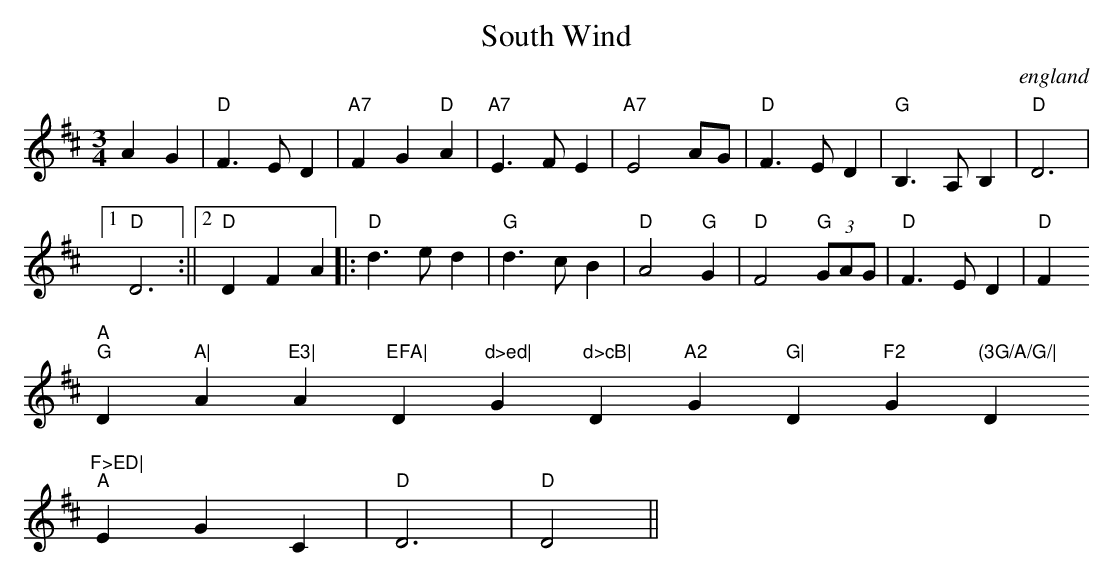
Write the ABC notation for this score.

X:1
T:South Wind
O:england
M:3/4
L:1/4
K:D
AG|"D"F>ED|"A7"FG"D"A|"A7"E>FE|"A7"E2A/G/|"D"F>ED|"G"B,>A,B,|"D"D3|1"D"
D3:||2"D"DFA||:"D"d>ed|"G"d>cB|"D"A2"G"G|"D"F2"G"(3G/A/G/|"D"F>ED|"D"F"A
"G"D"A|"A"E3| "A"EFA|"D"d>ed|"G"d>cB|"D"A2"G"G|"D"F2"G"(3G/A/G/|"D"F>ED|
"A"EGC|"D"D3|"D"D2||
